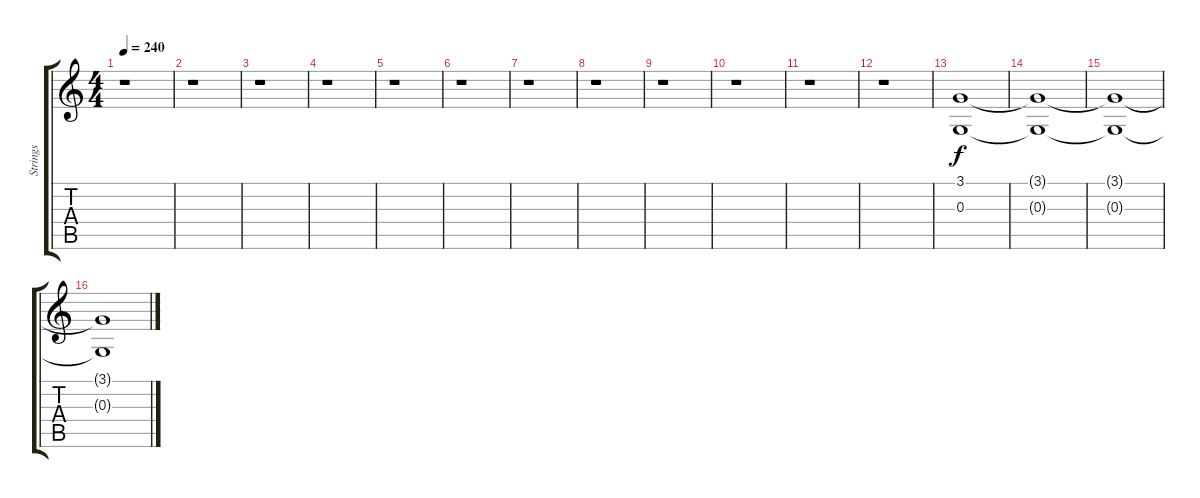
\track ("Strings" "Strings") {instrument stringensemble1}
\staff {score tabs}
\tuning (E4 B3 G3 D3 A2 E2) {hide}
\ts (4 4)
\tempo 240
\clef g2
\ks c
r.1{dy f} |
r.1 |
r.1 |
r.1 |
r.1 |
r.1 |
r.1 |
r.1 |
r.1 |
r.1 |
r.1 |
r.1 |
(3.1 0.3).1 |
(3.1{t} 0.3{t}).1 |
(3.1{t} 0.3{t}).1 |
(3.1{t} 0.3{t}).1
